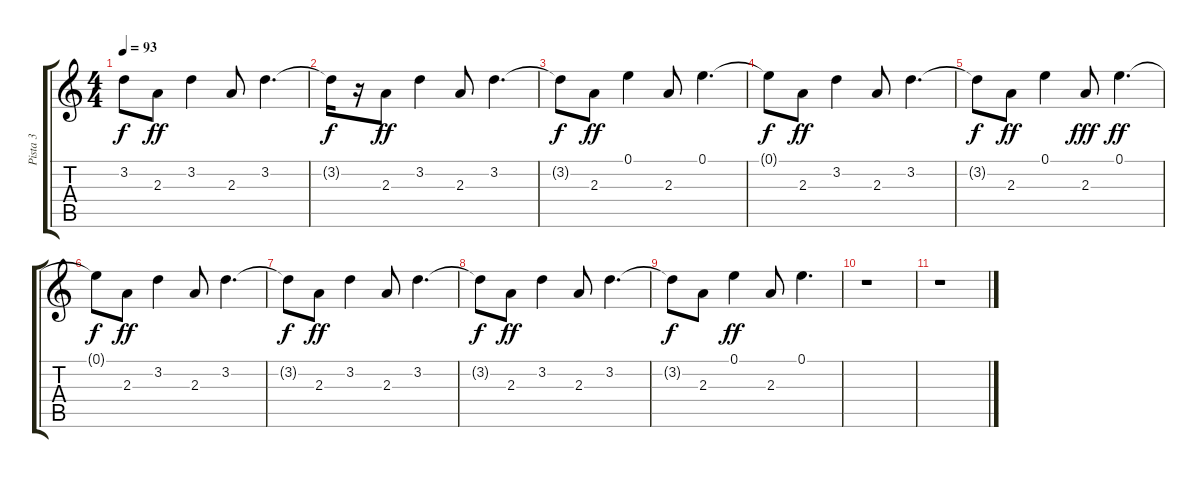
\track ("Pista 3" "Pista 3") {instrument electricguitarmuted}
\staff {score tabs}
\tuning (E4 B3 G3 D3 A2 E2) {hide}
\ts (4 4)
\tempo 93
\clef g2
\ks c
3.2{t}.8{dy f} 2.3.8{dy ff} 3.2.4 2.3.8 3.2.4{d} |
3.2{t}.16{dy f} r.16 2.3.8{dy ff} 3.2.4 2.3.8 3.2.4{d} |
3.2{t}.8{dy f} 2.3.8{dy ff} 0.1.4 2.3.8 0.1.4{d} |
0.1{t}.8{dy f} 2.3.8{dy ff} 3.2.4 2.3.8 3.2.4{d} |
3.2{t}.8{dy f} 2.3.8{dy ff} 0.1.4 2.3.8{dy fff} 0.1.4{d dy ff} |
0.1{t}.8{dy f} 2.3.8{dy ff} 3.2.4 2.3.8 3.2.4{d} |
3.2{t}.8{dy f} 2.3.8{dy ff} 3.2.4 2.3.8 3.2.4{d} |
3.2{t}.8{dy f} 2.3.8{dy ff} 3.2.4 2.3.8 3.2.4{d} |
3.2{t}.8{dy f} 2.3.8 0.1.4{dy ff} 2.3.8 0.1.4{d} |
r.1 |
r.1
